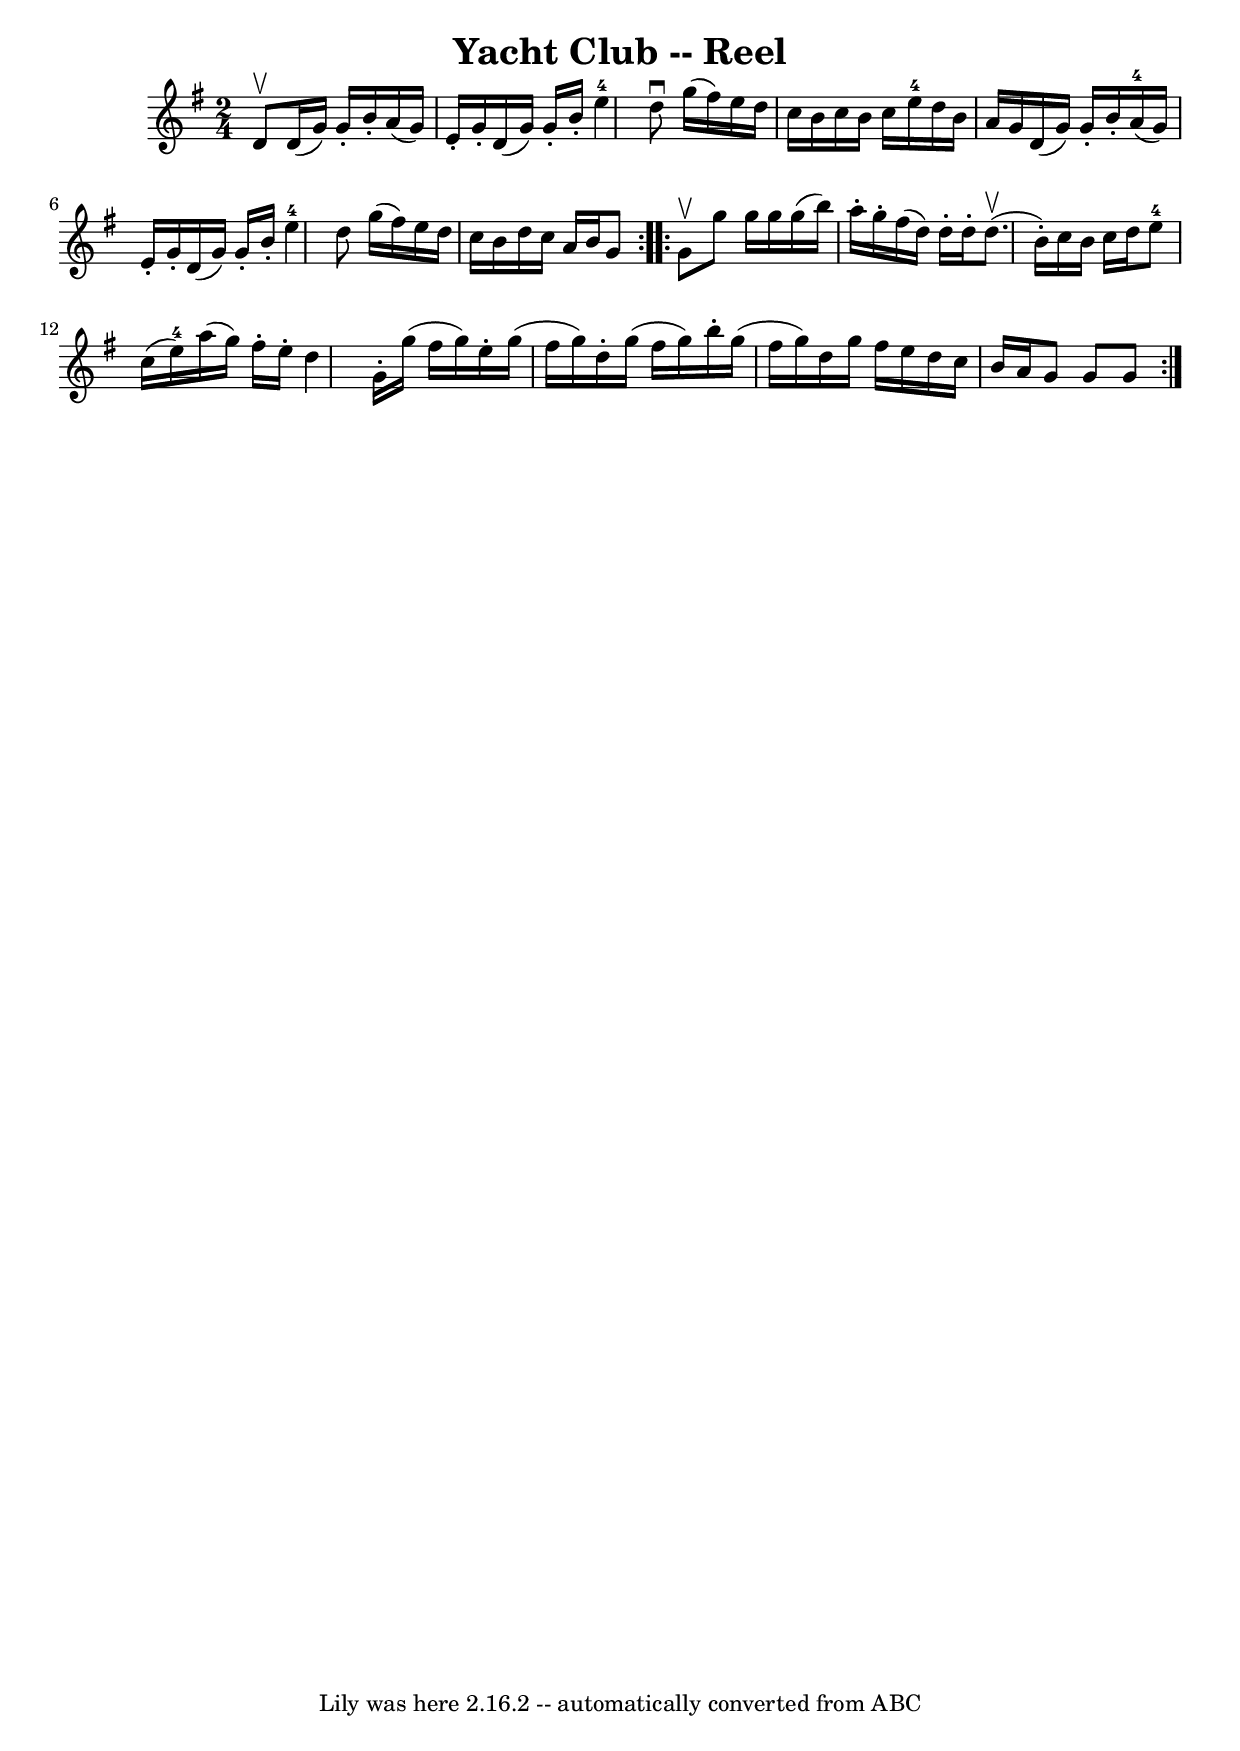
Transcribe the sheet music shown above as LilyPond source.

\version "2.16.2"
\include "Mammoth.ily"
\header {
  %% book = "Ryan's Mammoth Collection"
  crossRefNumber = "1"
  footnotes = "\\\\361"
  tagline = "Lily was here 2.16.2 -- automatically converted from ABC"
  title = "Yacht Club -- Reel"

}
voicedefault =  {



  \repeat volta 2 {

    \time 2/4 
    \key g \major
    d'8^\upbow |
    d'16 (g'16) g'16 -.  
    b'16 -. a'16 (g'16) e'16 -. g'16 -.   |
    d'16 (g'16) 
    g'16 -. b'16 -. e''4-4   |
    d''8^\downbow g''16 (
    fis''16) e''16 d''16 c''16 b'16    |
    c''16 b'16    
    c''16 e''16-4 d''16 b'16 a'16 g'16    |
    d'16 (
    g'16) g'16 -. b'16 -. a'16-4(g'16) e'16 -. g'16 -.   
    |
    d'16 (g'16) g'16 -. b'16 -. e''4-4   |
    
    d''8 g''16 (fis''16) e''16 d''16 c''16 b'16    |
    
    d''16 c''16 a'16 b'16 g'8    
  }     
  \repeat volta 2 {
    g'8^\upbow 
    |
    g''8 g''16 g''16 g''16 (b''16) a''16 -. g''16 
    -.   |
    fis''16 (d''16) d''16 -. d''16 -. d''8.^\upbow(
    b'16 -.)   |
    c''16 b'16 c''16 d''16 e''8-4 c''16 
    (e''16-4)   |
    a''16 (g''16) fis''16 -. e''16 -.   
    d''4    |
    g'16 -. g''16 (fis''16 g''16) e''16 -.   
    g''16 (fis''16 g''16)   |
    d''16 -. g''16 (fis''16    
    g''16) b''16 -. g''16 (fis''16 g''16)   |
    d''16    
    g''16 fis''16 e''16 d''16 c''16 b'16 a'16    |
    g'8   
    g'8 g'8    
  }   

}

\score{
  <<

    \context Staff="default"
    {
      \voicedefault 
      
    }

  >>
  \layout {
    
  }
  \midi {
  }

}
